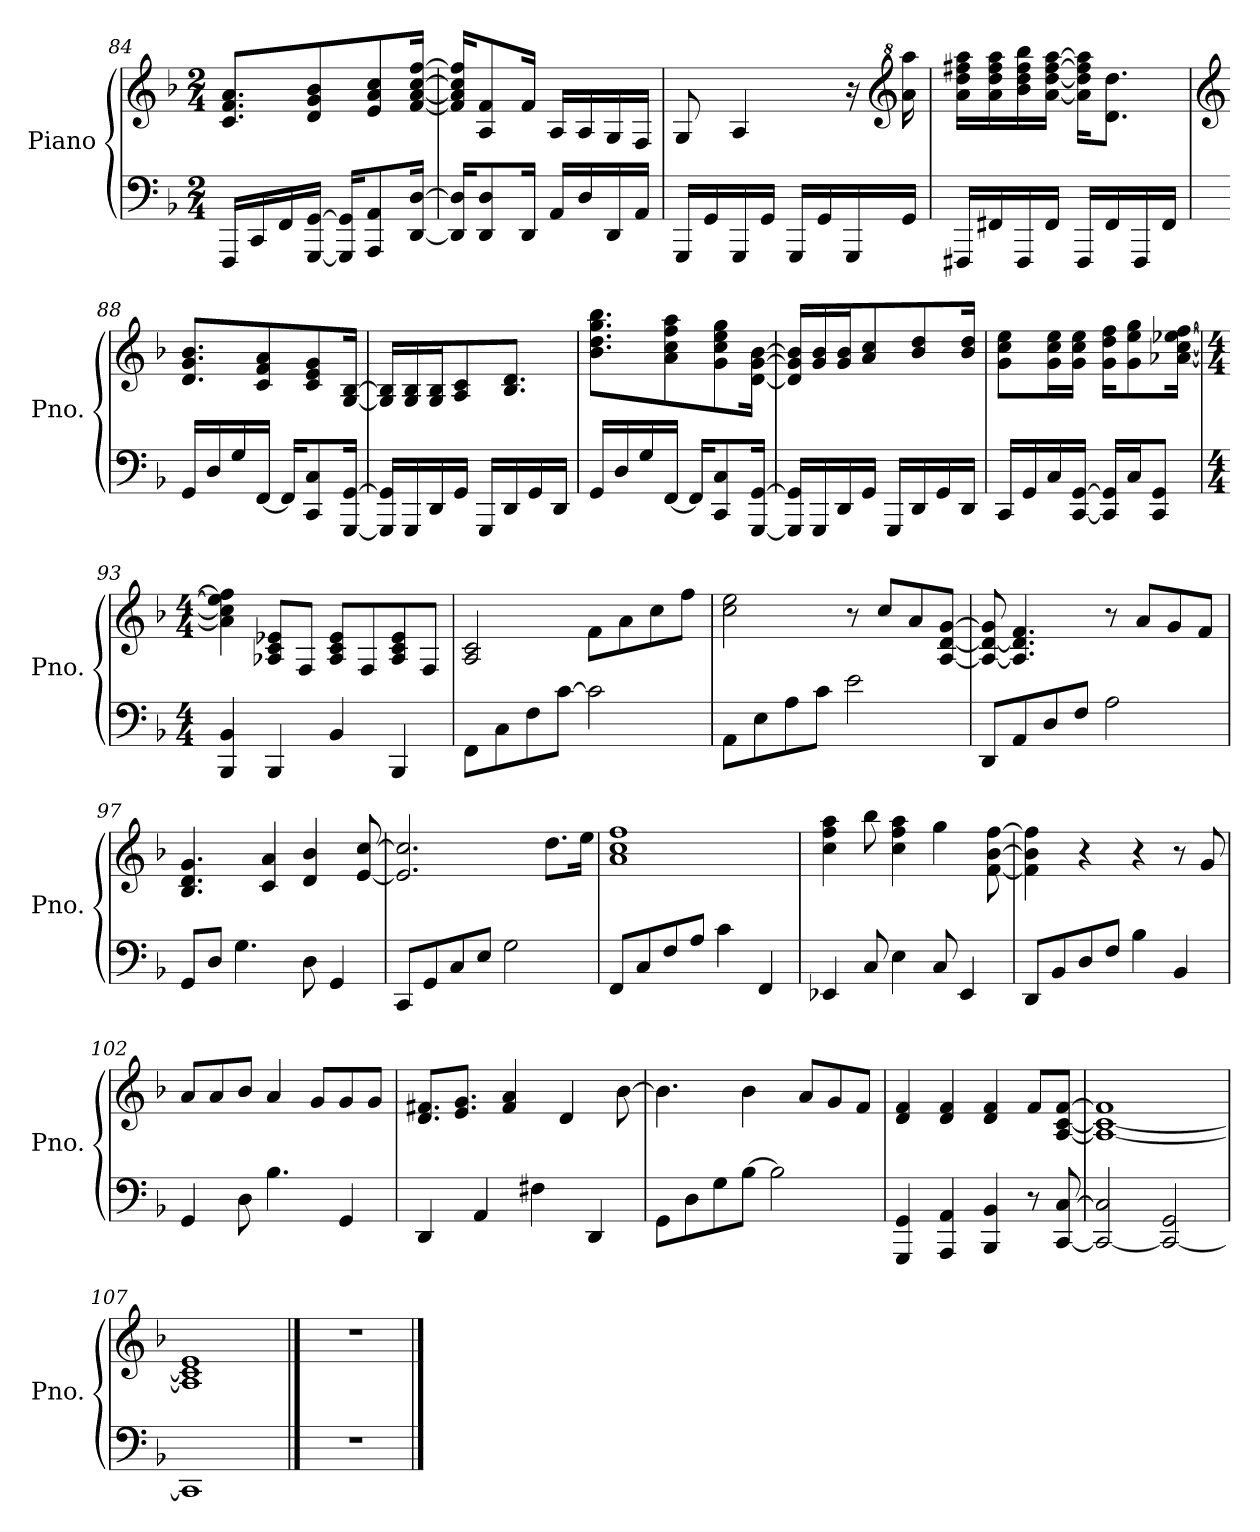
**kern	**kern
*part1	*part1
*staff2	*staff1
*I"Piano	*
*I'Pno.	*
!!LO:LB:g=z
*clefF4	*clefG2
*k[b-]	*k[b-]
*M2/4	*M2/4
=84	=84
16FFF/LL	8.c/ 8.f/ 8.a/L
16CC/	.
16FF/	.
[16GGG/ [16GG/JJ	8d/ 8g/ 8b-/
16GGG/] 16GG/]KL	.
8AAA/ 8AA/	8e/ 8a/ 8cc/
[16DD/ [16D/Jk	[16f/ [16a/ [16cc/ [16ff/Jk
=85	=85
16DD/] 16D/]KL	16f/] 16a/] 16cc/] 16ff/]KL
8DD/ 8D/	8A/ 8f/
16DD/Jk	16f/Jk
16AA/LL	16A/LL
16D/	16A/
16DD/	16G/
16AA/JJ	16F/JJ
=86	=86
16GGG/LL	8G/
16GG/	.
16GGG/	4A/
16GG/JJ	.
16GGG/LL	.
16GG/	.
16GGG/	16r
*	*clefG^2
16GG/JJ	16aa\ 16aaa\
=87	=87
16FFF#X/LL	16aa\ 16ddd\ 16fff#X\ 16aaa\LL
16FF#X/	16aa\ 16ddd\ 16fff#\ 16aaa\
16FFF#/	16bb-\ 16ddd\ 16fff#\ 16bbb-\
16FF#/JJ	[16aa\ [16ddd\ [16fff#\ [16aaa\JJ
16FFF#/LL	16aa\] 16ddd\] 16fff#\] 16aaa\]KL
16FF#/	8.dd\ 8.ddd\J
16FFF#/	.
16FF#/JJ	.
=88	=88
*	*clefG2
16GG/LL	8.d/ 8.g/ 8.b-/L
16D/	.
16G/	.
[16FF/JJ	8c/ 8f/ 8a/
16FF/KL]	.
8CC/ 8C/	8c/ 8e/ 8g/
[16GGG/ [16GG/Jk	[16G/ [16B-/Jk
!!LO:LB:g=z
=89	=89
16GGG/] 16GG/]LL	16G/] 16B-/]LL
16GGG/	16G/ 16B-/
16DD/	16G/ 16B-/J
16GG/JJ	8A/ 8c/
16GGG/LL	.
16DD/	8.B-/ 8.d/J
16GG/	.
16DD/JJ	.
=90	=90
16GG/LL	8.b-\ 8.dd\ 8.gg\ 8.bb-\L
16D/	.
16G/	.
[16FF/JJ	8a\ 8cc\ 8ff\ 8aa\
16FF/KL]	.
8CC/ 8C/	8g\ 8cc\ 8ee\ 8gg\
[16GGG/ [16GG/Jk	[16d\ [16g\ [16b-\Jk
=91	=91
16GGG/] 16GG/]LL	16d/] 16g/] 16b-/]LL
16GGG/	16g/ 16b-/
16DD/	16g/ 16b-/J
16GG/JJ	8a/ 8cc/
16GGG/LL	.
16DD/	8b-/ 8dd/
16GG/	.
16DD/JJ	16b-/ 16dd/Jk
=92	=92
16CC/LL	8g\ 8cc\ 8ee\L
16GG/	.
16C/	16g\ 16cc\ 16ee\L
[16CC/ [16GG/JJ	16g\ 16cc\ 16ee\JJ
16CC/] 16GG/]LL	16g\ 16dd\ 16ff\KL
16C/J	8g\ 8ee\ 8gg\
8CC/ 8GG/J	.
.	[16a-X\ [16cc\ [16ee-X\ [16ff\Jk
=93	=93
*M4/4	*M4/4
*	*MM90
4BBB-/ 4BB-/	4a-\] 4cc\] 4ee-\] 4ff\]
4BBB-/	8A-X/ 8c/ 8e-X/L
.	8F/J
4BB-/	8A-/ 8c/ 8e-/L
.	8F/
4BBB-/	8A-/ 8c/ 8e-/
.	8F/J
!!LO:LB:g=z
=94	=94
8FF\L	2A/ 2c/
8C\	.
8F\	.
[8c\J	.
2c\]	8f\L
.	8a\
.	8cc\
.	8ff\J
=95	=95
8AA\L	2cc\ 2ee\
8E\	.
8A\	.
8c\J	.
2e\	8r
.	8cc/L
.	8a/
.	[8A/ [8d/ [8g/J
=96	=96
8DD/L	8A/_ 8d/_ 8g/]
8AA/	4.A/] 4.d/] 4.f/
8D/	.
8F/J	.
2A\	8r
.	8a/L
.	8g/
.	8f/J
=97	=97
8GG/L	4.B-/ 4.d/ 4.g/
8D/J	.
4.G\	.
.	4c/ 4a/
8D\	4d/ 4b-/
4GG/	.
.	[8e/ [8cc/
=98	=98
8CC/L	2.e/] 2.cc/]
8GG/	.
8C/	.
8E/J	.
2G\	.
.	8.dd\L
.	16ee\Jk
=99	=99
8FF/L	1a 1cc 1ff
8C/	.
8F/	.
8A/J	.
4c\	.
4FF/	.
!!LO:LB:g=z
=100	=100
4EE-X/	4cc\ 4ff\ 4aa\
8C/	8bb-\
4E\	4cc\ 4ff\ 4aa\
8C/	4gg\
4EE-/	.
.	[8f\ [8b-\ [8ff\
=101	=101
8DD/L	4f\] 4b-\] 4ff\]
8BB-/	.
8D/	4r
8F/J	.
4B-\	4r
4BB-/	8r
.	8g/
=102	=102
4GG/	8a/L
.	8a/
8D\	8b-/J
4.B-\	4a/
.	8g/L
4GG/	8g/
.	8g/J
=103	=103
4DD/	8.d/ 8.f#X/L
.	8.e/ 8.g/J
4AA/	.
.	4f#/ 4a/
4F#X\	.
.	4d/
4DD/	.
.	[8b-\
=104	=104
8GG\L	4.b-\]
8D\	.
8G\	.
[8B-\J	4b-\
2B-\]	.
.	8a/L
.	8g/
.	8f/J
=105	=105
4GGG/ 4GG/	4d/ 4f/
4AAA/ 4AA/	4d/ 4f/
4BBB-/ 4BB-/	4d/ 4f/
8r	8f/L
[8CC/ [8C/	[8A/ [8c/ [8f/J
=106	=106
2CC/_ 2C/]	1A_ 1c_ 1f]
2CC/_ 2GG/	.
=107	=107
1CC]	1A] 1c] 1e
!!LO:PB:g=z
==108	==108
1r	1r
==	==
*-	*-
